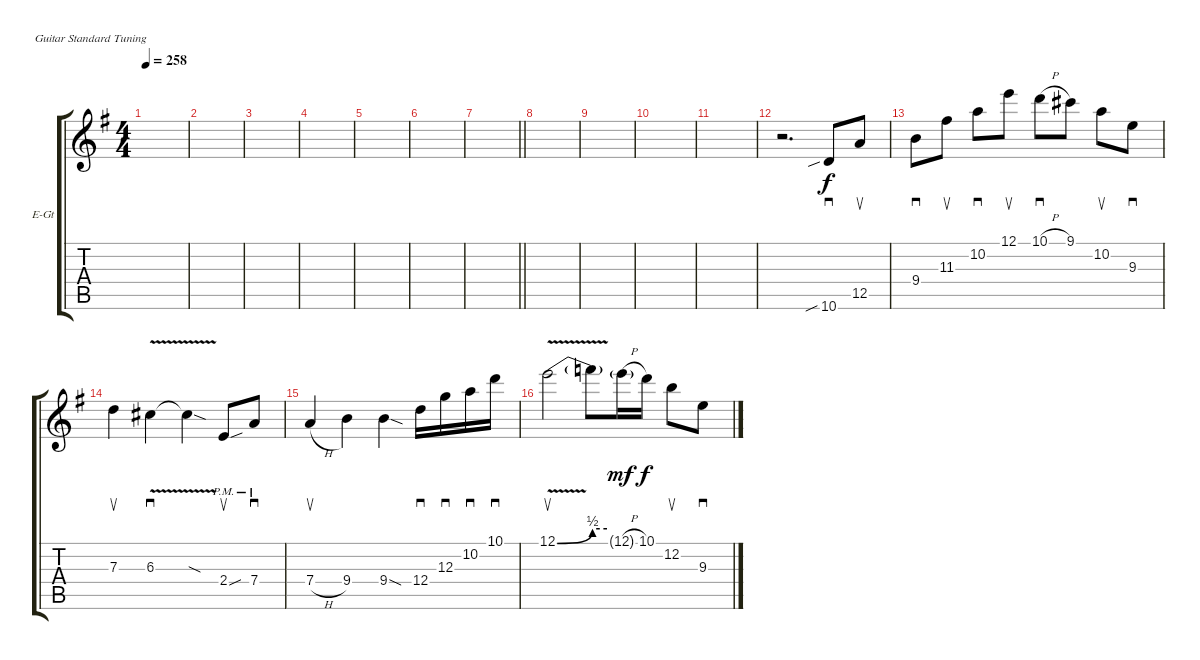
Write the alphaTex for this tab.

\bracketExtendMode groupsimilarinstruments
\firstSystemTrackNameOrientation horizontal
\otherSystemsTrackNameOrientation horizontal
\track ("Solo Harmony" "E-Gt") {instrument distortionguitar}
\staff {score tabs}
\tuning (E4 B3 G3 D3 A2 E2)
\ts (4 4)
\tempo 258
\clef g2
\scale
0.333333
\ks g
|
\scale
0.333333 |
\scale
0.333333 |
\scale
0.333333 |
\scale
0.333333 |
\scale
0.333333 |
\scale
0.333333
\barLineRight lightlight
|
\scale
0.333333 |
\scale
0.333333 |
\scale
0.333333 |
\scale
0.333333 |
\scale
0.333333 r.2{d} 10.6{sib}.8{sd} 12.5.8{su} |
\scale
0.333333 9.4.8{sd} 11.3.8{su} 10.2.8{sd} 12.1.8{su} 10.1{h}.8{sd} 9.1.8 10.2.8{su} 9.3.8{sd} |
\scale
0.333333 7.3.4{su} 6.3{v}.4{sd} 6.3{sod t}.4 2.4{sou pm}.8{su} 7.4{pm}.8{sd} |
\scale
0.333333 7.4{h}.4{su} 9.4.4 9.4{sod}.4 12.4.16{sd} 12.3.16{sd} 10.2.16{sd} 10.1.16{sd} |
\scale
0.333333 12.1{be (bend 0 0 60 2) v}.2{su} 12.1{be (hold 0 2 60 2) t}.8 12.1{h g}.16{dy mf} 10.1.16{dy f} 12.2.8{su} 9.3.8{sd}
